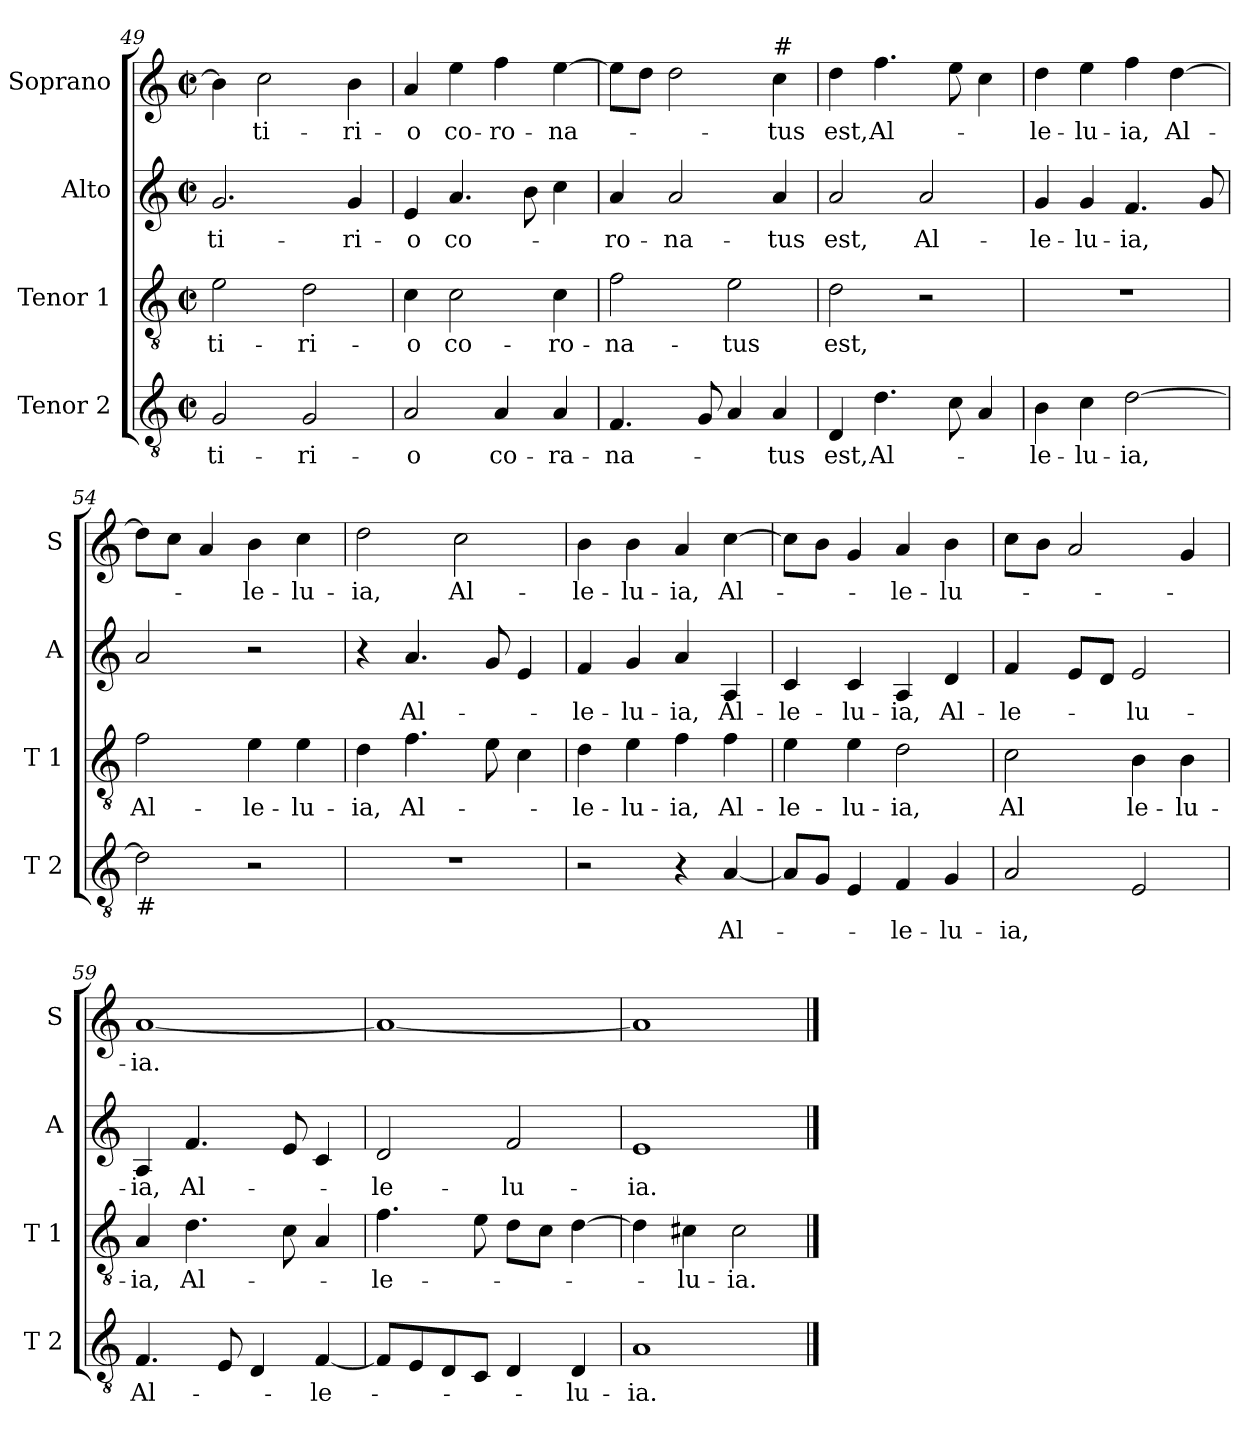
**kern	**text	**kern	**text	**kern	**text	**kern	**text
*part4	*part4	*part3	*part3	*part2	*part2	*part1	*part1
*staff4	*staff4	*staff3	*staff3	*staff2	*staff2	*staff1	*staff1
*I"Tenor 2	*	*I"Tenor 1	*	*I"Alto	*	*I"Soprano	*
*I'T 2	*	*I'T 1	*	*I'A	*	*I'S	*
*clefGv2	*	*clefGv2	*	*clefG2	*	*clefG2	*
*k[]	*	*k[]	*	*k[]	*	*k[]	*
*C:	*	*C:	*	*C:	*	*C:	*
*M2/2	*	*M2/2	*	*M2/2	*	*M2/2	*
*met(c|)	*	*met(c|)	*	*met(c|)	*	*met(c|)	*
=49	=49	=49	=49	=49	=49	=49	=49
!	!LO:LY:b	!	!LO:LY:b	!	!LO:LY:b	!	!
2G/	-ti-	2e\	-ti-	2.g/	-ti-	4b\]	.
!	!	!	!	!	!	!	!LO:LY:b
.	.	.	.	.	.	2cc\	-ti-
!	!LO:LY:b	!	!LO:LY:b	!	!	!	!
2G/	-ri-	2d\	-ri-	.	.	.	.
!	!	!	!	!	!LO:LY:b	!	!LO:LY:b
.	.	.	.	4g/	-ri-	4b\	-ri-
=50	=50	=50	=50	=50	=50	=50	=50
!	!LO:LY:b	!	!LO:LY:b	!	!LO:LY:b	!	!LO:LY:b
2A/	-o	4c\	-o	4e/	-o	4a/	-o
!	!	!	!LO:LY:b	!	!LO:LY:b	!	!LO:LY:b
.	.	2c\	co-	4.a/	co-	4ee\	co-
!	!LO:LY:b	!	!	!	!	!	!LO:LY:b
4A/	co-	.	.	.	.	4ff\	-ro-
.	.	.	.	8b\	.	.	.
!	!LO:LY:b	!	!LO:LY:b	!	!	!	!LO:LY:b
4A/	-ra-	4c\	-ro-	4cc\	.	[4ee\	-na-
=51	=51	=51	=51	=51	=51	=51	=51
!	!LO:LY:b	!	!LO:LY:b	!	!LO:LY:b	!	!
4.F/	-na-	2f\	-na-	4a/	-ro-	8ee\L]	.
.	.	.	.	.	.	8dd\J	.
!	!	!	!	!	!LO:LY:b	!	!
.	.	.	.	2a/	-na-	2dd\	.
8G/	.	.	.	.	.	.	.
!	!	!	!LO:LY:b	!	!	!	!
4A/	.	2e\	-tus	.	.	.	.
!	!	!	!	!	!	!LO:TX:a:t=#	!
!	!LO:LY:b	!	!	!	!LO:LY:b	!	!LO:LY:b
4A/	-tus	.	.	4a/	-tus	4cc\	-tus
!!LO:PB:g=z
=52	=52	=52	=52	=52	=52	=52	=52
!	!LO:LY:b	!	!LO:LY:b	!	!LO:LY:b	!	!LO:LY:b
4D/	est,	2d\	est,	2a/	est,	4dd\	est,
!	!LO:LY:b	!	!	!	!	!	!LO:LY:b
4.d\	Al-	.	.	.	.	4.ff\	Al-
!	!	!	!	!	!LO:LY:b	!	!
.	.	2r	.	2a/	Al-	.	.
8c\	.	.	.	.	.	8ee\	.
4A/	.	.	.	.	.	4cc\	.
=53	=53	=53	=53	=53	=53	=53	=53
!	!LO:LY:b	!	!	!	!LO:LY:b	!	!LO:LY:b
4B\	-le-	1r	.	4g/	-le-	4dd\	-le-
!	!LO:LY:b	!	!	!	!LO:LY:b	!	!LO:LY:b
4c\	-lu-	.	.	4g/	-lu-	4ee\	-lu-
!	!LO:LY:b	!	!	!	!LO:LY:b	!	!LO:LY:b
[2d\	-ia,	.	.	4.f/	-ia,	4ff\	-ia,
!	!	!	!	!	!	!	!LO:LY:b
.	.	.	.	.	.	[4dd\	Al-
.	.	.	.	8g/	.	.	.
=54	=54	=54	=54	=54	=54	=54	=54
!LO:TX:b:t=#	!	!	!	!	!	!	!
!	!	!	!LO:LY:b	!	!	!	!
2d\]	.	2f\	Al-	2a/	.	8dd\L]	.
.	.	.	.	.	.	8cc\J	.
.	.	.	.	.	.	4a/	.
!	!	!	!LO:LY:b	!	!	!	!LO:LY:b
2r	.	4e\	-le-	2r	.	4b\	-le-
!	!	!	!LO:LY:b	!	!	!	!LO:LY:b
.	.	4e\	-lu-	.	.	4cc\	-lu-
=55	=55	=55	=55	=55	=55	=55	=55
!	!	!	!LO:LY:b	!	!	!	!LO:LY:b
1r	.	4d\	-ia,	4r	.	2dd\	-ia,
!	!	!	!LO:LY:b	!	!LO:LY:b	!	!
.	.	4.f\	Al-	4.a/	Al-	.	.
!	!	!	!	!	!	!	!LO:LY:b
.	.	.	.	.	.	2cc\	Al-
.	.	8e\	.	8g/	.	.	.
.	.	4c\	.	4e/	.	.	.
=56	=56	=56	=56	=56	=56	=56	=56
!	!	!	!LO:LY:b	!	!LO:LY:b	!	!LO:LY:b
2r	.	4d\	-le-	4f/	-le-	4b\	-le-
!	!	!	!LO:LY:b	!	!LO:LY:b	!	!LO:LY:b
.	.	4e\	-lu-	4g/	-lu-	4b\	-lu-
!	!	!	!LO:LY:b	!	!LO:LY:b	!	!LO:LY:b
4r	.	4f\	-ia,	4a/	-ia,	4a/	-ia,
!	!LO:LY:b	!	!LO:LY:b	!	!LO:LY:b	!	!LO:LY:b
[4A/	Al-	4f\	Al-	4A/	Al-	[4cc\	Al-
!!LO:LB:g=z
=57	=57	=57	=57	=57	=57	=57	=57
!	!	!	!LO:LY:b	!	!LO:LY:b	!	!
8A/L]	.	4e\	-le-	4c/	-le-	8cc\L]	.
8G/J	.	.	.	.	.	8b\J	.
!	!	!	!LO:LY:b	!	!LO:LY:b	!	!
4E/	.	4e\	-lu-	4c/	-lu-	4g/	.
!	!LO:LY:b	!	!LO:LY:b	!	!LO:LY:b	!	!LO:LY:b
4F/	-le-	2d\	-ia,	4A/	-ia,	4a/	-le-
!	!LO:LY:b	!	!	!	!LO:LY:b	!	!LO:LY:b
4G/	-lu-	.	.	4d/	Al-	4b\	-lu-
=58	=58	=58	=58	=58	=58	=58	=58
!	!LO:LY:b	!	!LO:LY:b	!	!LO:LY:b	!	!
2A/	-ia,	2c\	Al	4f/	-le-	8cc\L	.
.	.	.	.	.	.	8b\J	.
.	.	.	.	8e/L	.	2a/	.
.	.	.	.	8d/J	.	.	.
!	!	!	!LO:LY:b	!	!LO:LY:b	!	!
2E/	.	4B\	le-	2e/	-lu-	.	.
!	!	!	!LO:LY:b	!	!	!	!
.	.	4B\	-lu-	.	.	4g/	.
=59	=59	=59	=59	=59	=59	=59	=59
!	!LO:LY:b	!	!LO:LY:b	!	!LO:LY:b	!	!LO:LY:b
4.F/	Al-	4A/	-ia,	4A/	-ia,	[1a	-ia.
!	!	!	!LO:LY:b	!	!LO:LY:b	!	!
.	.	4.d\	Al-	4.f/	Al-	.	.
8E/	.	.	.	.	.	.	.
4D/	.	.	.	.	.	.	.
.	.	8c\	.	8e/	.	.	.
!	!LO:LY:b	!	!	!	!	!	!
[4F/	-le-	4A/	.	4c/	.	.	.
=60	=60	=60	=60	=60	=60	=60	=60
!	!	!	!LO:LY:b	!	!LO:LY:b	!	!
8F/L]	.	4.f\	-le-	2d/	-le-	1a_	.
8E/	.	.	.	.	.	.	.
8D/	.	.	.	.	.	.	.
8C/J	.	8e\	.	.	.	.	.
!	!	!	!	!	!LO:LY:b	!	!
4D/	.	8d\L	.	2f/	-lu-	.	.
.	.	8c\J	.	.	.	.	.
!	!LO:LY:b	!	!	!	!	!	!
4D/	-lu-	[4d\	.	.	.	.	.
=61	=61	=61	=61	=61	=61	=61	=61
!	!LO:LY:b	!	!	!	!LO:LY:b	!	!
1A	-ia.	4d\]	.	1e	-ia.	1a]	.
!	!	!	!LO:LY:b	!	!	!	!
.	.	4c#X\	-lu-	.	.	.	.
!	!	!	!LO:LY:b	!	!	!	!
.	.	2c#\	-ia.	.	.	.	.
==	==	==	==	==	==	==	==
*-	*-	*-	*-	*-	*-	*-	*-
